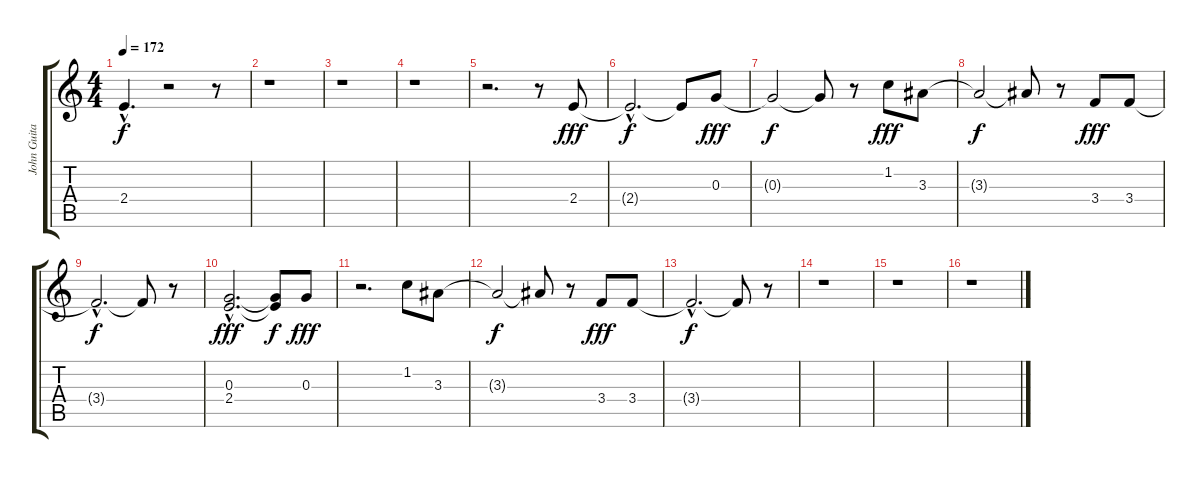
\track ("John Guitar 2" "John Guita") {instrument distortionguitar}
\staff {score tabs}
\tuning (E4 B3 G3 D3 A2 E2) {hide}
\ts (4 4)
\tempo 172
\clef g2
\ks c
2.4{hac t}.4{d dy f} r.2 r.8 |
r.1 |
r.1 |
r.1 |
r.2{d} r.8 2.4.8{dy fff} |
2.4{hac t}.2{d dy f} 2.4{t}.8 0.3.8{dy fff} |
0.3{t}.2{dy f} 0.3{t}.8 r.8 1.2.8{dy fff} 3.3.8 |
3.3{t}.2{dy f} 3.3{t}.8 r.8 3.4.8{dy fff} 3.4.8 |
3.4{hac t}.2{d dy f} 3.4{t}.8 r.8 |
(0.3{hac} 2.4{hac}).2{d dy fff} (0.3{t} 2.4{t}).8{dy f} 0.3.8{dy fff} |
r.2{d} 1.2.8 3.3.8 |
3.3{t}.2{dy f} 3.3{t}.8 r.8 3.4.8{dy fff} 3.4.8 |
3.4{hac t}.2{d dy f} 3.4{t}.8 r.8 |
r.1 |
r.1 |
r.1
